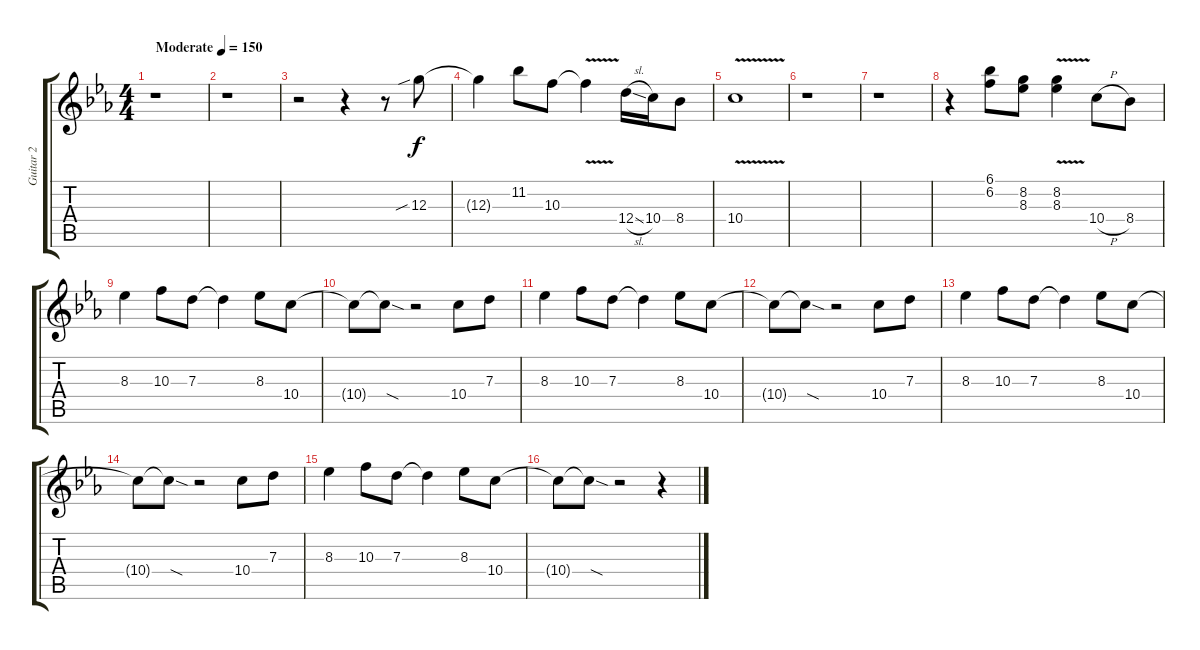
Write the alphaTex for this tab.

\track ("Guitar 2" "Guitar 2") {instrument overdrivenguitar}
\staff {score tabs}
\tuning (E4 B3 G3 D3 A2 E2) {hide}
\ts (4 4)
\tempo (150 "Moderate")
\clef g2
\ks eb
r.1{dy f instrument overdrivenguitar} |
r.1 |
r.2 r.4 r.8 12.3{sib}.8 |
12.3{t}.4 11.2.8 10.3.8 10.3{v t}.4 12.4{sl}.16 10.4.16 8.4.8 |
10.4{v}.1 |
r.1 |
r.1 |
r.4 (6.1 6.2).8 (8.2 8.3).8 (8.2{v} 8.3{v}).4 10.4{h}.8 8.4.8 |
8.3.4 10.3.8 7.3.8 7.3{t}.4 8.3.8 10.4.8 |
10.4{t}.8 10.4{sod t}.8 r.2 10.4.8 7.3.8 |
8.3.4 10.3.8 7.3.8 7.3{t}.4 8.3.8 10.4.8 |
10.4{t}.8 10.4{sod t}.8 r.2 10.4.8 7.3.8 |
8.3.4 10.3.8 7.3.8 7.3{t}.4 8.3.8 10.4.8 |
10.4{t}.8 10.4{sod t}.8 r.2 10.4.8 7.3.8 |
8.3.4 10.3.8 7.3.8 7.3{t}.4 8.3.8 10.4.8 |
10.4{t}.8 10.4{sod t}.8 r.2 r.4
